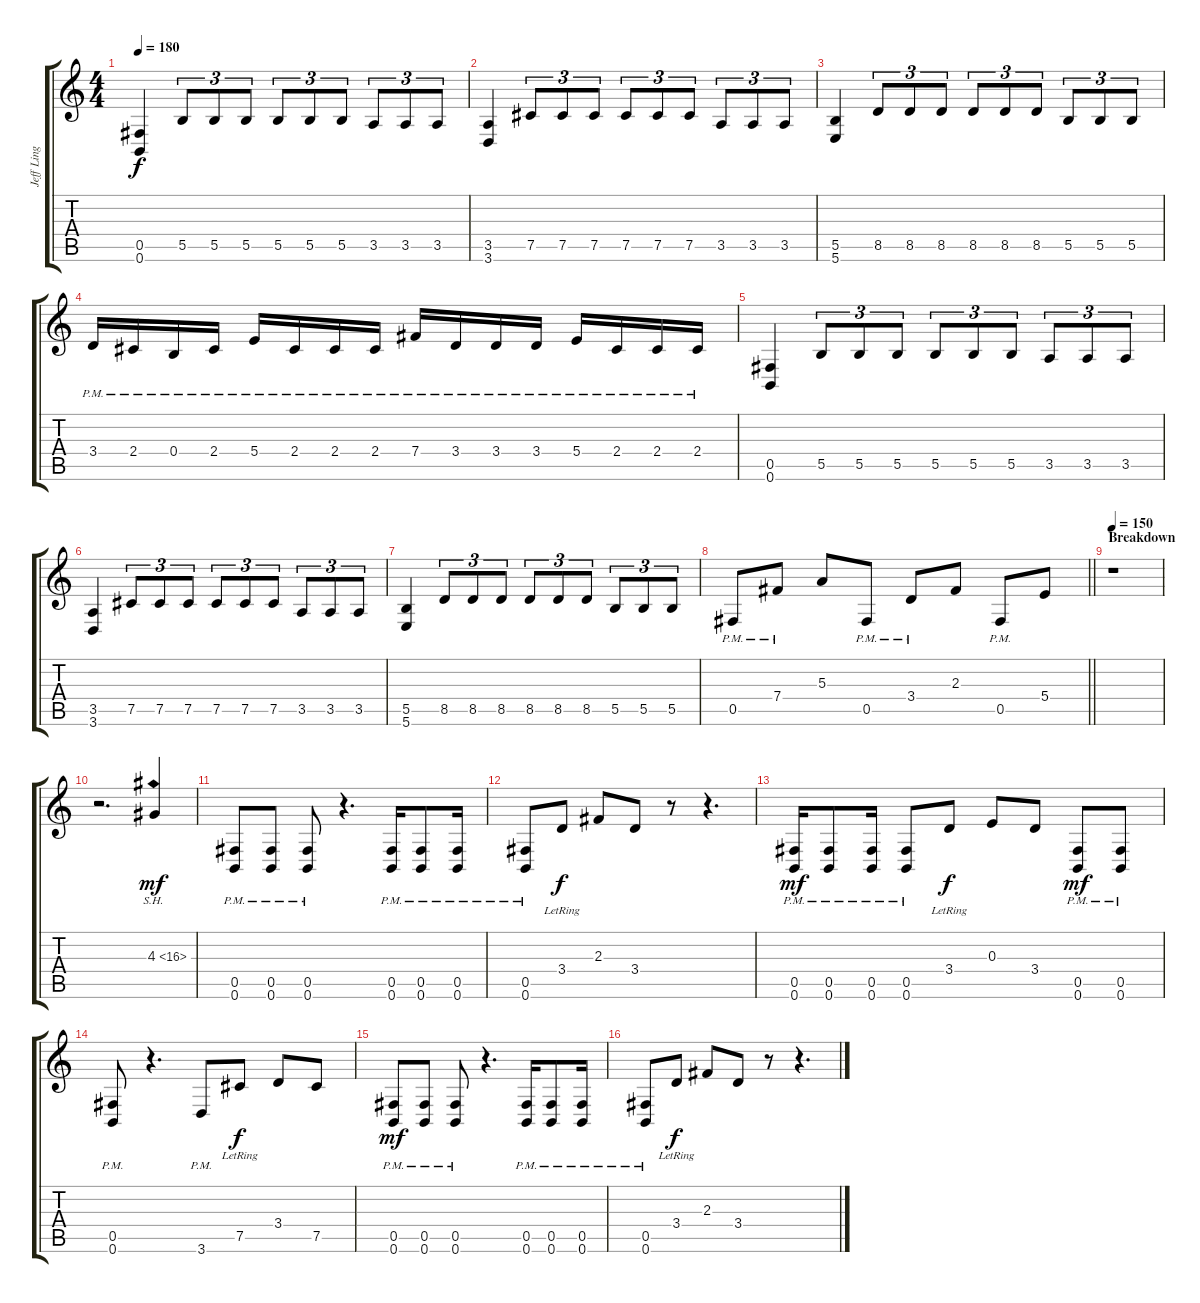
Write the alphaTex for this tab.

\track ("Jeff Ling" "Jeff Ling") {instrument distortionguitar}
\staff {score tabs}
\tuning (Db4 Ab3 E3 B2 Gb2 B1) {hide}
\ts (4 4)
\tempo 180
\clef g2
\ks c
(0.5 0.6).4{dy f} 5.5.8{tu (3 2)} 5.5.8{tu (3 2)} 5.5.8{tu (3 2)} 5.5.8{tu (3 2)} 5.5.8{tu (3 2)} 5.5.8{tu (3 2)} 3.5.8{tu (3 2)} 3.5.8{tu (3 2)} 3.5.8{tu (3 2)} |
(3.5 3.6).4 7.5.8{tu (3 2)} 7.5.8{tu (3 2)} 7.5.8{tu (3 2)} 7.5.8{tu (3 2)} 7.5.8{tu (3 2)} 7.5.8{tu (3 2)} 3.5.8{tu (3 2)} 3.5.8{tu (3 2)} 3.5.8{tu (3 2)} |
(5.5 5.6).4 8.5.8{tu (3 2)} 8.5.8{tu (3 2)} 8.5.8{tu (3 2)} 8.5.8{tu (3 2)} 8.5.8{tu (3 2)} 8.5.8{tu (3 2)} 5.5.8{tu (3 2)} 5.5.8{tu (3 2)} 5.5.8{tu (3 2)} |
3.4{pm}.16 2.4{pm}.16 0.4{pm}.16 2.4{pm}.16 5.4{pm}.16 2.4{pm}.16 2.4{pm}.16 2.4{pm}.16 7.4{pm}.16 3.4{pm}.16 3.4{pm}.16 3.4{pm}.16 5.4{pm}.16 2.4{pm}.16 2.4{pm}.16 2.4{pm}.16 |
(0.5 0.6).4 5.5.8{tu (3 2)} 5.5.8{tu (3 2)} 5.5.8{tu (3 2)} 5.5.8{tu (3 2)} 5.5.8{tu (3 2)} 5.5.8{tu (3 2)} 3.5.8{tu (3 2)} 3.5.8{tu (3 2)} 3.5.8{tu (3 2)} |
(3.5 3.6).4 7.5.8{tu (3 2)} 7.5.8{tu (3 2)} 7.5.8{tu (3 2)} 7.5.8{tu (3 2)} 7.5.8{tu (3 2)} 7.5.8{tu (3 2)} 3.5.8{tu (3 2)} 3.5.8{tu (3 2)} 3.5.8{tu (3 2)} |
(5.5 5.6).4 8.5.8{tu (3 2)} 8.5.8{tu (3 2)} 8.5.8{tu (3 2)} 8.5.8{tu (3 2)} 8.5.8{tu (3 2)} 8.5.8{tu (3 2)} 5.5.8{tu (3 2)} 5.5.8{tu (3 2)} 5.5.8{tu (3 2)} |
\barLineRight lightlight
0.5{pm}.8 7.4{pm}.8 5.3.8 0.5{pm}.8 3.4{pm}.8 2.3.8 0.5{pm}.8 5.4.8 |
\section ("" "Breakdown")
\tempo 150
r.1 |
r.2{d} 4.3{sh 12}.4{dy mf} |
(0.5{pm} 0.6{pm}).8 (0.5{pm} 0.6{pm}).8 (0.5{pm} 0.6{pm}).8 r.4{d} (0.5{pm} 0.6{pm}).16 (0.5{pm} 0.6{pm}).8 (0.5{pm} 0.6{pm}).16 |
(0.5{pm} 0.6{pm}).8 3.4{lr}.8{dy f} 2.3.8 3.4.8 r.8 r.4{d} |
(0.5{pm} 0.6{pm}).16{dy mf} (0.5{pm} 0.6{pm}).8 (0.5{pm} 0.6{pm}).16 (0.5{pm} 0.6{pm}).8 3.4{lr}.8{dy f} 0.3.8 3.4.8 (0.5{pm} 0.6{pm}).8{dy mf} (0.5{pm} 0.6{pm}).8 |
(0.5{pm} 0.6{pm}).8 r.4{d} 3.6{pm}.8 7.5{lr}.8{dy f} 3.4.8 7.5.8 |
(0.5{pm} 0.6{pm}).8{dy mf} (0.5{pm} 0.6{pm}).8 (0.5{pm} 0.6{pm}).8 r.4{d} (0.5{pm} 0.6{pm}).16 (0.5{pm} 0.6{pm}).8 (0.5{pm} 0.6{pm}).16 |
(0.5{pm} 0.6{pm}).8 3.4{lr}.8{dy f} 2.3.8 3.4.8 r.8 r.4{d}
